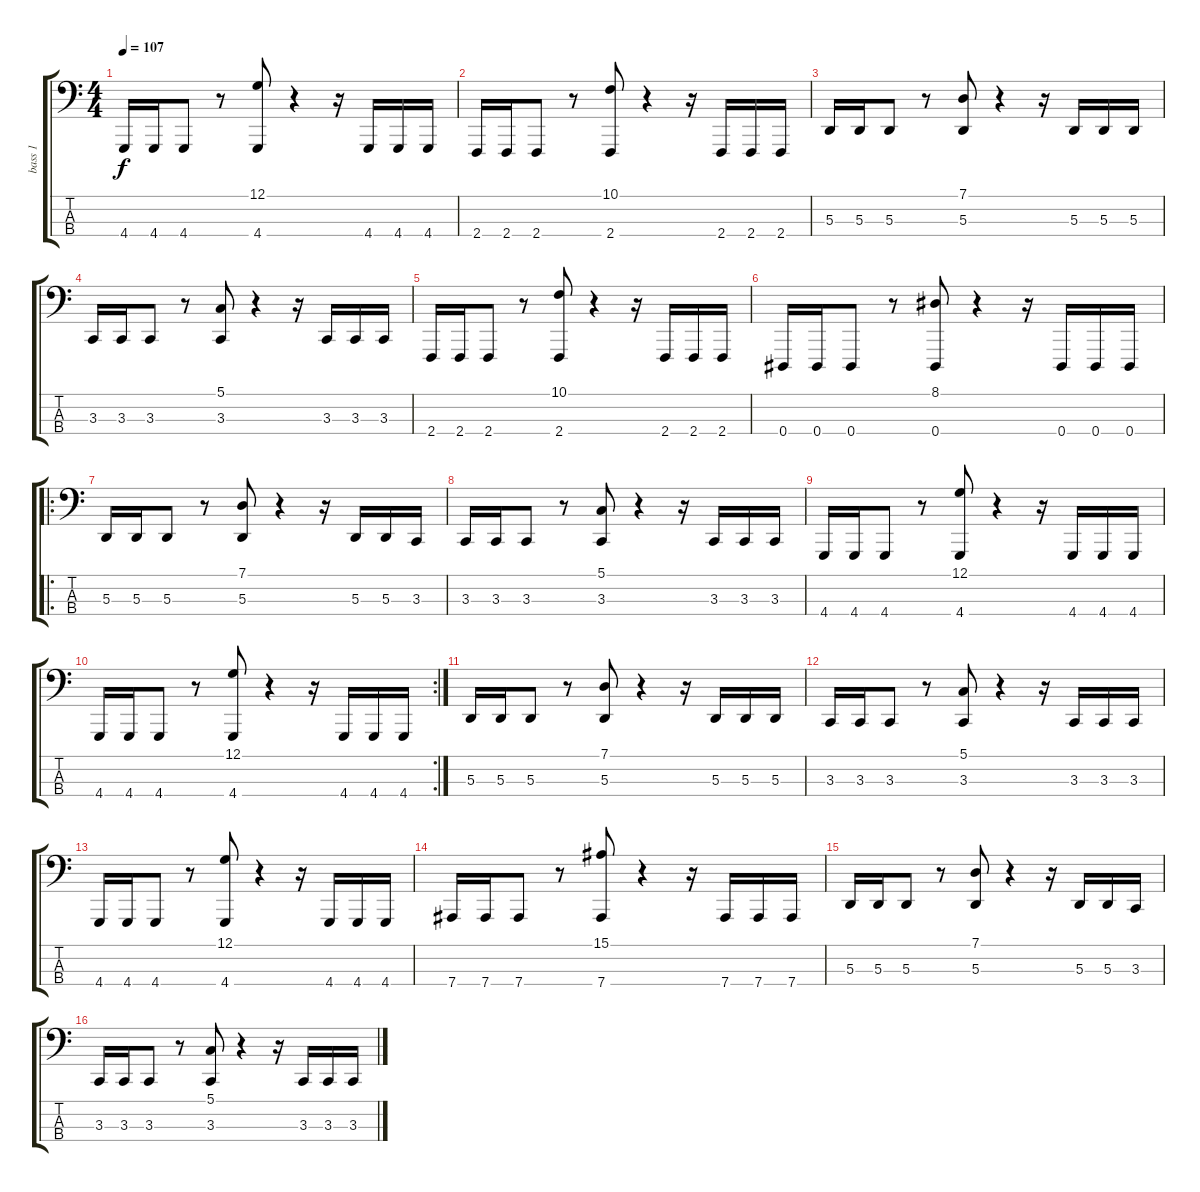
\track ("bass 1" "bass 1") {instrument lead8bassandlead}
\staff {score tabs}
\tuning (G2 D2 A1 Eb1) {hide}
\ts (4 4)
\tempo 107
\clef f4
\ks c
4.4.16{dy f} 4.4.16 4.4.8 r.8 (12.1 4.4).8 r.4 r.16 4.4.16 4.4.16 4.4.16 |
2.4.16 2.4.16 2.4.8 r.8 (10.1 2.4).8 r.4 r.16 2.4.16 2.4.16 2.4.16 |
5.3.16 5.3.16 5.3.8 r.8 (7.1 5.3).8 r.4 r.16 5.3.16 5.3.16 5.3.16 |
3.3.16 3.3.16 3.3.8 r.8 (5.1 3.3).8 r.4 r.16 3.3.16 3.3.16 3.3.16 |
2.4.16 2.4.16 2.4.8 r.8 (10.1 2.4).8 r.4 r.16 2.4.16 2.4.16 2.4.16 |
0.4.16 0.4.16 0.4.8 r.8 (8.1 0.4).8 r.4 r.16 0.4.16 0.4.16 0.4.16 |
\ro
5.3.16 5.3.16 5.3.8 r.8 (7.1 5.3).8 r.4 r.16 5.3.16 5.3.16 3.3.16 |
3.3.16 3.3.16 3.3.8 r.8 (5.1 3.3).8 r.4 r.16 3.3.16 3.3.16 3.3.16 |
4.4.16 4.4.16 4.4.8 r.8 (12.1 4.4).8 r.4 r.16 4.4.16 4.4.16 4.4.16 |
\rc 2
4.4.16 4.4.16 4.4.8 r.8 (12.1 4.4).8 r.4 r.16 4.4.16 4.4.16 4.4.16 |
5.3.16 5.3.16 5.3.8 r.8 (7.1 5.3).8 r.4 r.16 5.3.16 5.3.16 5.3.16 |
3.3.16 3.3.16 3.3.8 r.8 (5.1 3.3).8 r.4 r.16 3.3.16 3.3.16 3.3.16 |
4.4.16 4.4.16 4.4.8 r.8 (12.1 4.4).8 r.4 r.16 4.4.16 4.4.16 4.4.16 |
7.4.16 7.4.16 7.4.8 r.8 (15.1 7.4).8 r.4 r.16 7.4.16 7.4.16 7.4.16 |
5.3.16 5.3.16 5.3.8 r.8 (7.1 5.3).8 r.4 r.16 5.3.16 5.3.16 3.3.16 |
3.3.16 3.3.16 3.3.8 r.8 (5.1 3.3).8 r.4 r.16 3.3.16 3.3.16 3.3.16
